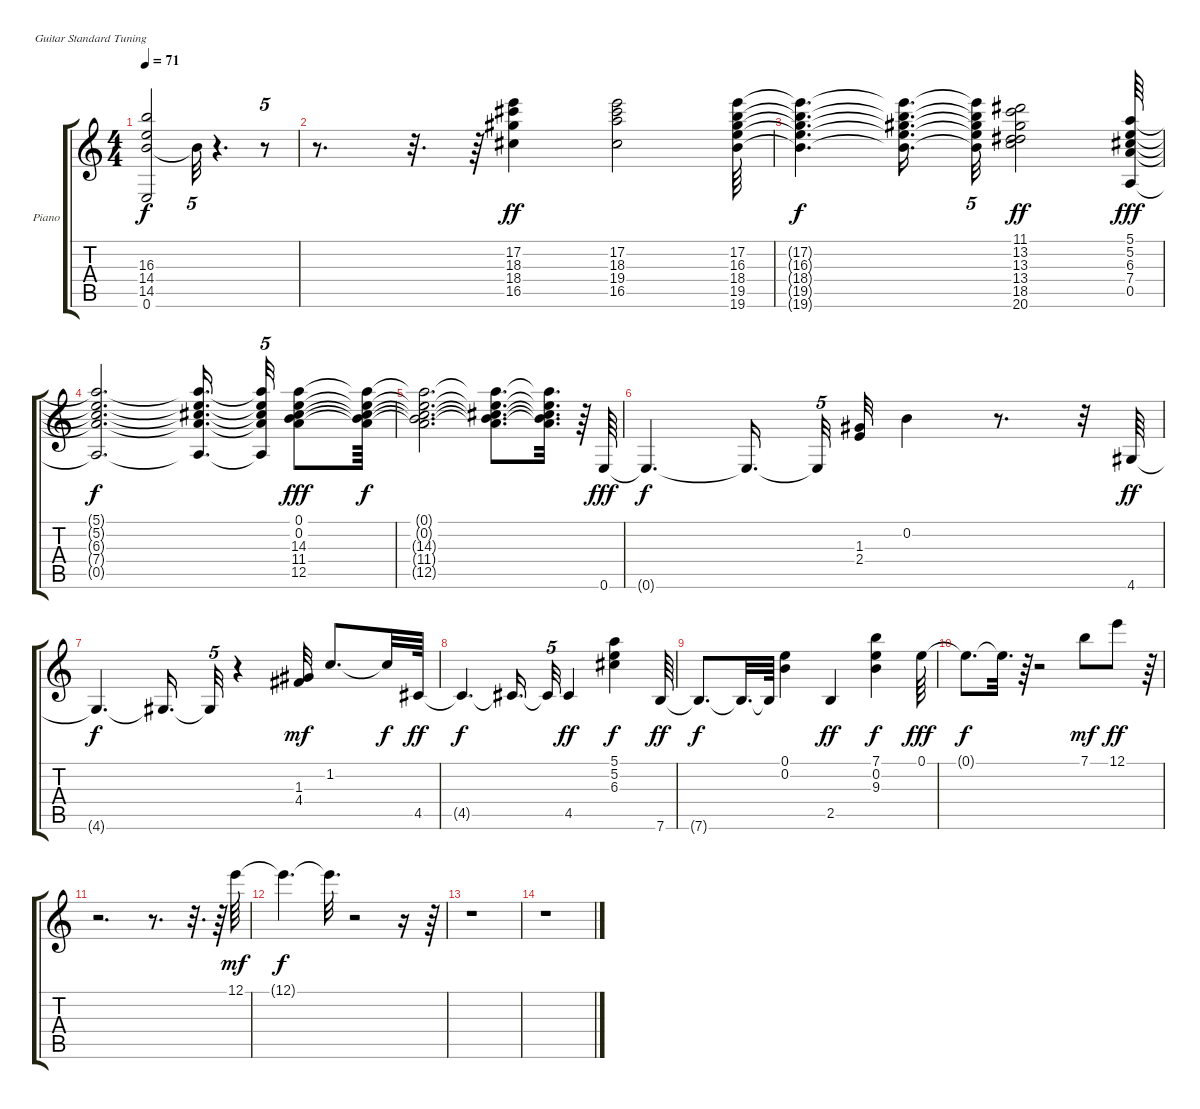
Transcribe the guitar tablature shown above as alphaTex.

\bracketExtendMode groupsimilarinstruments
\firstSystemTrackNameOrientation horizontal
\otherSystemsTrackNameOrientation horizontal
\track ("Пианино" "Piano") {instrument acousticgrandpiano}
\staff {score tabs}
\tuning (E4 B3 G3 D3 A2 E2)
\displaytranspose 12
\ts (4 4)
\tempo 71
\clef g2
\ks c
(16.3{t} 14.4{t} 14.5{t} 0.6{t}).2{dy f} 14.5{t}.32{tu (5 4)} r.4{d} r.8{tu (5 4)} |
r.8{d} r.32{d} r.64 (17.2 18.3 18.4 16.5).4{dy ff} (17.2 18.3 19.4 16.5).2 (17.2 16.3 18.4 19.5 19.6).64 |
(17.2{t} 16.3{t} 18.4{t} 19.5{t} 19.6{t}).4{d dy f} (17.2{t} 16.3{t} 18.4{t} 19.5{t} 19.6{t}).16{d} (17.2{t} 16.3{t} 18.4{t} 19.5{t} 19.6{t}).32{tu (5 4)} (11.1 13.2 13.3 13.4 18.5 20.6).2{dy ff} (5.1 5.2 6.3 7.4 0.5).64{dy fff} |
(5.1{t} 5.2{t} 6.3{t} 7.4{t} 0.5{t}).2{d dy f} (5.1{t} 5.2{t} 6.3{t} 7.4{t} 0.5{t}).16{d} (5.1{t} 5.2{t} 6.3{t} 7.4{t} 0.5{t}).32{tu (5 4)} (0.1 0.2 14.3 11.4 12.5).8{dy fff} (0.1{t} 0.2{t} 14.3{t} 11.4{t} 12.5{t}).64{dy f} |
(0.1{t} 0.2{t} 14.3{t} 11.4{t} 12.5{t}).2{d} (0.1{t} 0.2{t} 14.3{t} 11.4{t} 12.5{t}).8{d} (0.1{t} 0.2{t} 14.3{t} 11.4{t} 12.5{t}).32{d} r.64 0.6.64{dy fff} |
0.6{t}.4{d dy f} 0.6{t}.16{d} 0.6{t}.32{tu (5 4)} (1.3 2.4).32 0.2.4 r.8{d} r.32 4.6.64{dy ff} |
4.6{t}.4{d dy f} 4.6{t}.16{d} 4.6{t}.32{tu (5 4)} r.4 (1.3 4.4).32{dy mf} 1.2.8{d} 1.2{t}.32{dy f} 4.5.64{dy ff} |
4.5{t}.4{d dy f} 4.5{t}.16{d} 4.5{t}.32{tu (5 4)} 4.5.4{dy ff} (5.1 5.2 6.3).4{dy f} 7.6.64{dy ff} |
7.6{t}.8{d dy f} 7.6{t}.32{d} 7.6{t}.64 (0.1 0.2).4 2.5.4{dy ff} (7.1 0.2 9.3).4{dy f} 0.1.64{dy fff} |
0.1{t}.8{d dy f} 0.1{t}.32{d} r.64 r.2 7.1.8{dy mf} 12.1.8{dy ff} r.64 |
r.2{d} r.8{d} r.32{d} r.64 12.1.64{dy mf} |
12.1{t}.4{d dy f} 12.1{t}.32{d} r.2 r.16 r.64 |
r.1 |
r.1
